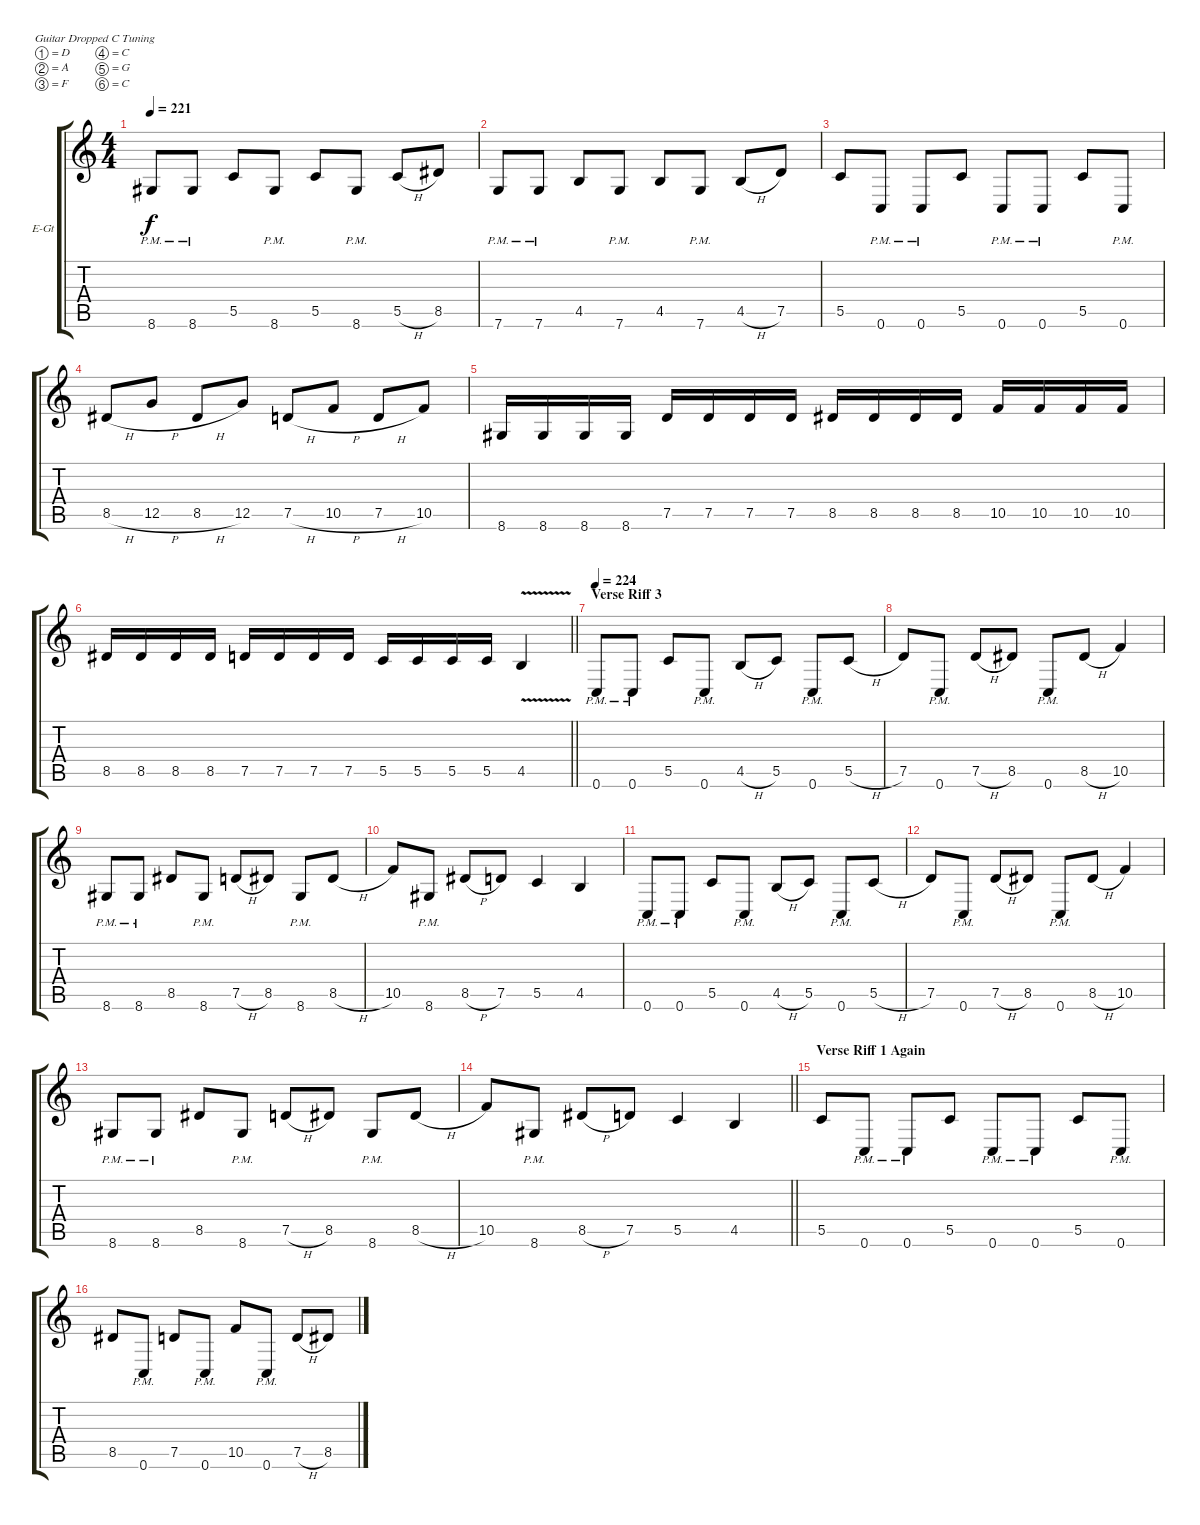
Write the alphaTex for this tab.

\bracketExtendMode groupsimilarinstruments
\firstSystemTrackNameOrientation horizontal
\otherSystemsTrackNameOrientation horizontal
\track ("Right Guitar" "E-Gt") {instrument distortionguitar}
\staff {score tabs}
\tuning (D4 A3 F3 C3 G2 C2)
\ts (4 4)
\tempo 221
\clef g2
\ks c
8.6{pm}.8{dy f} 8.6{pm}.8 5.5.8 8.6{pm}.8 5.5.8 8.6{pm}.8 5.5{h}.8 8.5.8 |
7.6{pm}.8 7.6{pm}.8 4.5.8 7.6{pm}.8 4.5.8 7.6{pm}.8 4.5{h}.8 7.5.8 |
5.5.8 0.6{pm}.8 0.6{pm}.8 5.5.8 0.6{pm}.8 0.6{pm}.8 5.5.8 0.6{pm}.8 |
8.5{h}.8 12.5{h}.8 8.5{h}.8 12.5.8 7.5{h}.8 10.5{h}.8 7.5{h}.8 10.5.8 |
8.6.16 8.6.16 8.6.16 8.6.16 7.5.16 7.5.16 7.5.16 7.5.16 8.5.16 8.5.16 8.5.16 8.5.16 10.5.16 10.5.16 10.5.16 10.5.16 |
\barLineRight lightlight
8.5.16 8.5.16 8.5.16 8.5.16 7.5.16 7.5.16 7.5.16 7.5.16 5.5.16 5.5.16 5.5.16 5.5.16 4.5{v}.4 |
\section ("" "Verse Riff 3")
\tempo 224
0.6{pm}.8 0.6{pm}.8 5.5.8 0.6{pm}.8 4.5{h}.8 5.5.8 0.6{pm}.8 5.5{h}.8 |
7.5.8 0.6{pm}.8 7.5{h}.8 8.5.8 0.6{pm}.8 8.5{h}.8 10.5.4 |
8.6{pm}.8 8.6{pm}.8 8.5.8 8.6{pm}.8 7.5{h}.8 8.5.8 8.6{pm}.8 8.5{h}.8 |
10.5.8 8.6{pm}.8 8.5{h}.8 7.5.8 5.5.4 4.5.4 |
0.6{pm}.8 0.6{pm}.8 5.5.8 0.6{pm}.8 4.5{h}.8 5.5.8 0.6{pm}.8 5.5{h}.8 |
7.5.8 0.6{pm}.8 7.5{h}.8 8.5.8 0.6{pm}.8 8.5{h}.8 10.5.4 |
8.6{pm}.8 8.6{pm}.8 8.5.8 8.6{pm}.8 7.5{h}.8 8.5.8 8.6{pm}.8 8.5{h}.8 |
\barLineRight lightlight
10.5.8 8.6{pm}.8 8.5{h}.8 7.5.8 5.5.4 4.5.4 |
\section ("" "Verse Riff 1 Again")
5.5.8 0.6{pm}.8 0.6{pm}.8 5.5.8 0.6{pm}.8 0.6{pm}.8 5.5.8 0.6{pm}.8 |
8.5.8 0.6{pm}.8 7.5.8 0.6{pm}.8 10.5.8 0.6{pm}.8 7.5{h}.8 8.5.8
